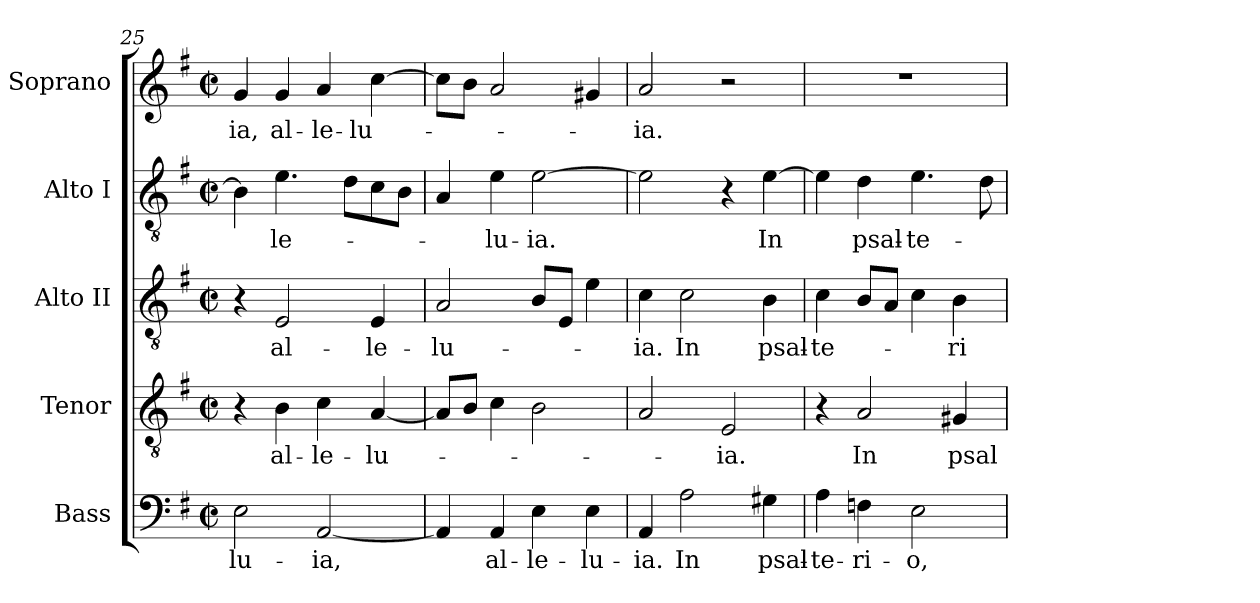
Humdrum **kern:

**kern	**text	**kern	**text	**kern	**text	**kern	**text	**kern	**text
*part5	*part5	*part4	*part4	*part3	*part3	*part2	*part2	*part1	*part1
*staff5	*staff5	*staff4	*staff4	*staff3	*staff3	*staff2	*staff2	*staff1	*staff1
*I"Bass	*	*I"Tenor	*	*I"Alto II	*	*I"Alto I	*	*I"Soprano	*
*	*	*	*	*I'T. II	*	*I'T.	*	*I'A.	*
!!LO:PB:g=z
*clefF4	*	*clefGv2	*	*clefGv2	*	*clefGv2	*	*clefG2	*
*	*	*	*	*ITrd7c12	*	*ITrd7c12	*	*	*
*k[f#]	*	*k[f#]	*	*k[f#]	*	*k[f#]	*	*k[f#]	*
*G:	*	*G:	*	*G:	*	*G:	*	*G:	*
*M2/2	*	*M2/2	*	*M2/2	*	*M2/2	*	*M2/2	*
*met(c|)	*	*met(c|)	*	*met(c|)	*	*met(c|)	*	*met(c|)	*
=25	=25	=25	=25	=25	=25	=25	=25	=25	=25
!	!LO:LY:b:color=#000000	!	!	!	!	!	!	!	!
!	!	!	!	!	!	!	!	!	!LO:LY:b:color=#000000
2Ei\	-lu-	4r	.	4r	.	4BBi\]	.	4gi/	-ia,
!	!	!	!LO:LY:b:color=#000000	!	!	!	!	!	!
!	!	!	!	!	!LO:LY:b:color=#000000	!	!	!	!
!	!	!	!	!	!	!	!LO:LY:b:color=#000000	!	!
!	!	!	!	!	!	!	!	!	!LO:LY:b:color=#000000
.	.	4Bi\	al-	2EEi/	al-	4.Ei\	-le-	4gi/	al-
!	!LO:LY:b:color=#000000	!	!	!	!	!	!	!	!
!	!	!	!LO:LY:b:color=#000000	!	!	!	!	!	!
!	!	!	!	!	!	!	!	!	!LO:LY:b:color=#000000
[<2AAi/	-ia,	4ci\	-le-	.	.	.	.	4ai/	-le-
.	.	.	.	.	.	8Di\L	.	.	.
!	!	!	!LO:LY:b:color=#000000	!	!	!	!	!	!
!	!	!	!	!	!LO:LY:b:color=#000000	!	!	!	!
!	!	!	!	!	!	!	!	!	!LO:LY:b:color=#000000
.	.	[<4Ai/	-lu-	4EEi/	-le-	8Ci\	.	[>4cci\	-lu-
.	.	.	.	.	.	8BBi\J	.	.	.
=26	=26	=26	=26	=26	=26	=26	=26	=26	=26
!	!	!	!	!	!LO:LY:b:color=#000000	!	!	!	!
4AAi/]	.	8Ai/L]	.	2AAi/	-lu-	4AAi/	.	8cci\L]	.
.	.	8Bi/J	.	.	.	.	.	8bi\J	.
!	!LO:LY:b:color=#000000	!	!	!	!	!	!	!	!
!	!	!	!	!	!	!	!LO:LY:b:color=#000000	!	!
4AAi/	al-	4ci\	.	.	.	4Ei\	-lu-	2ai/	.
!	!LO:LY:b:color=#000000	!	!	!	!	!	!	!	!
!	!	!	!	!	!	!	!LO:LY:b:color=#000000	!	!
4Ei\	-le-	2Bi\	.	8BBi/L	.	[>2Ei\	-ia.	.	.
.	.	.	.	8EEi/J	.	.	.	.	.
!	!LO:LY:b:color=#000000	!	!	!	!	!	!	!	!
4Ei\	-lu-	.	.	4Ei\	.	.	.	4g#Xi/	.
=27	=27	=27	=27	=27	=27	=27	=27	=27	=27
!	!LO:LY:b:color=#000000	!	!	!	!	!	!	!	!
!	!	!	!	!	!LO:LY:b:color=#000000	!	!	!	!
!	!	!	!	!	!	!	!	!	!LO:LY:b:color=#000000
4AAi/	-ia.	2Ai/	.	4Ci\	-ia.	2Ei\]	.	2ai/	-ia.
!	!LO:LY:b:color=#000000	!	!	!	!	!	!	!	!
!	!	!	!	!	!LO:LY:b:color=#000000	!	!	!	!
2Ai\	In	.	.	2Ci\	In	.	.	.	.
!	!	!	!LO:LY:b:color=#000000	!	!	!	!	!	!
.	.	2Ei/	-ia.	.	.	4r	.	2r	.
!	!LO:LY:b:color=#000000	!	!	!	!	!	!	!	!
!	!	!	!	!	!LO:LY:b:color=#000000	!	!	!	!
!	!	!	!	!	!	!	!LO:LY:b:color=#000000	!	!
4G#Xi\	psal-	.	.	4BBi\	psal-	[>4Ei\	In	.	.
=28	=28	=28	=28	=28	=28	=28	=28	=28	=28
!	!LO:LY:b:color=#000000	!	!	!	!	!	!	!	!
!	!	!	!	!	!LO:LY:b:color=#000000	!	!	!	!
4Ai\	-te-	4r	.	4Ci\	-te-	4Ei\]	.	1r	.
!	!LO:LY:b:color=#000000	!	!	!	!	!	!	!	!
!	!	!	!LO:LY:b:color=#000000	!	!	!	!	!	!
!	!	!	!	!	!	!	!LO:LY:b:color=#000000	!	!
4Fni\	-ri-	2Ai/	In	8BBi/L	.	4Di\	psal-	.	.
.	.	.	.	8AAi/J	.	.	.	.	.
!	!LO:LY:b:color=#000000	!	!	!	!	!	!	!	!
!	!	!	!	!	!	!	!LO:LY:b:color=#000000	!	!
2Ei\	-o,	.	.	4Ci\	.	4.Ei\	-te-	.	.
!	!	!	!LO:LY:b:color=#000000	!	!	!	!	!	!
!	!	!	!	!	!LO:LY:b:color=#000000	!	!	!	!
.	.	4G#Xi/	psal-	4BBi\	-ri-	.	.	.	.
.	.	.	.	.	.	8Di\	.	.	.
=	=	=	=	=	=	=	=	=	=
*-	*-	*-	*-	*-	*-	*-	*-	*-	*-
